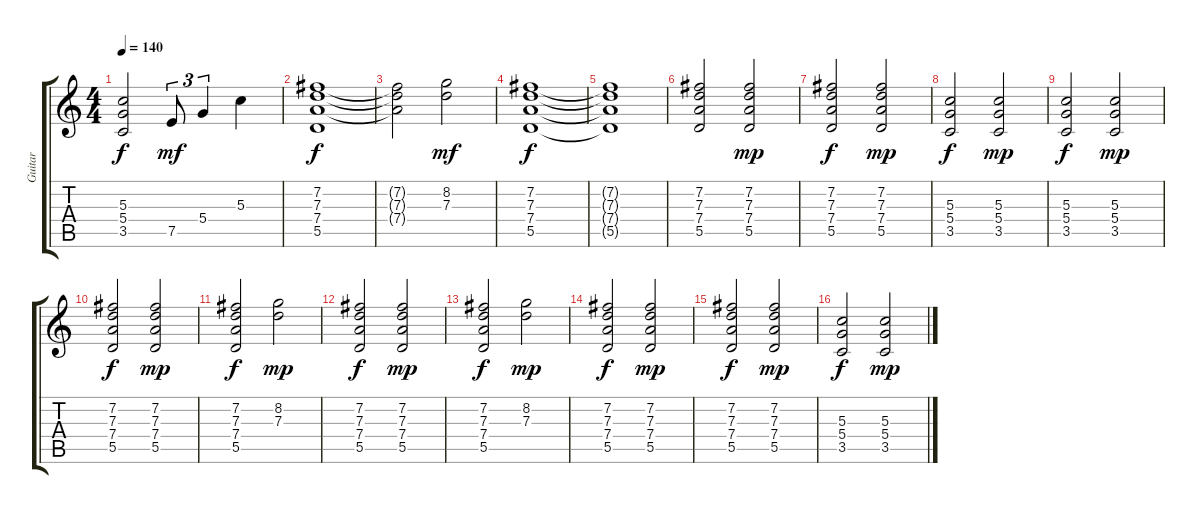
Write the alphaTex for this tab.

\track ("Guitar" "Guitar") {instrument electricguitarjazz}
\staff {score tabs}
\tuning (E4 B3 G3 D3 A2 E2) {hide}
\ts (4 4)
\tempo 140
\clef g2
\ks c
(5.3{t} 5.4{t} 3.5{t}).2{dy f} 7.5.8{tu (3 2) dy mf} 5.4.4{tu (3 2)} 5.3.4 |
(7.2 7.3 7.4 5.5).1{dy f} |
(7.2{t} 7.3{t} 7.4{t}).2 (8.2 7.3).2{dy mf} |
(7.2 7.3 7.4 5.5).1{dy f} |
(7.2{t} 7.3{t} 7.4{t} 5.5{t}).1 |
(7.2 7.3 7.4 5.5).2 (7.2 7.3 7.4 5.5).2{dy mp} |
(7.2 7.3 7.4 5.5).2{dy f} (7.2 7.3 7.4 5.5).2{dy mp} |
(5.3 5.4 3.5).2{dy f} (5.3 5.4 3.5).2{dy mp} |
(5.3 5.4 3.5).2{dy f} (5.3 5.4 3.5).2{dy mp} |
(7.2 7.3 7.4 5.5).2{dy f} (7.2 7.3 7.4 5.5).2{dy mp} |
(7.2 7.3 7.4 5.5).2{dy f} (8.2 7.3).2{dy mp} |
(7.2 7.3 7.4 5.5).2{dy f} (7.2 7.3 7.4 5.5).2{dy mp} |
(7.2 7.3 7.4 5.5).2{dy f} (8.2 7.3).2{dy mp} |
(7.2 7.3 7.4 5.5).2{dy f} (7.2 7.3 7.4 5.5).2{dy mp} |
(7.2 7.3 7.4 5.5).2{dy f} (7.2 7.3 7.4 5.5).2{dy mp} |
(5.3 5.4 3.5).2{dy f} (5.3 5.4 3.5).2{dy mp}
